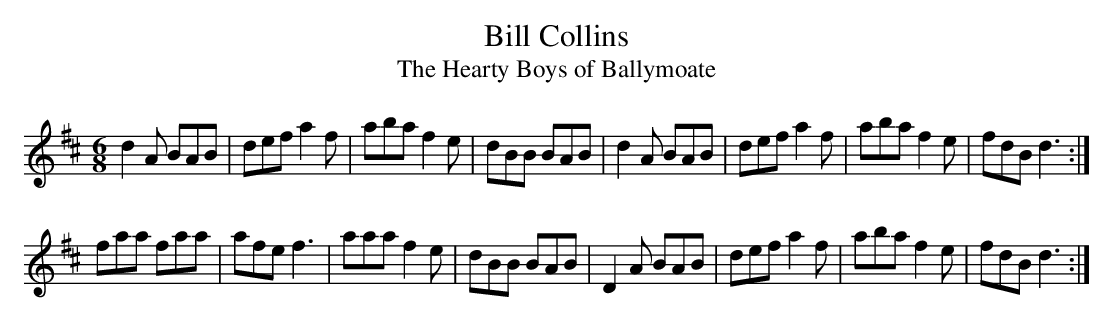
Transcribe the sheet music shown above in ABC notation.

X:1
T:Bill Collins
T:The Hearty Boys of Ballymoate
M:6/8
L:1/8
K:D
d2 A BAB|def a2 f|aba f2 e|dBB BAB|d2 A BAB|def a2 f|aba f2 e|fdB d3:|
faa faa|afe f3|aaa f2 e|dBB BAB|D2 A BAB|def a2 f|aba f2 e|fdB d3:|
